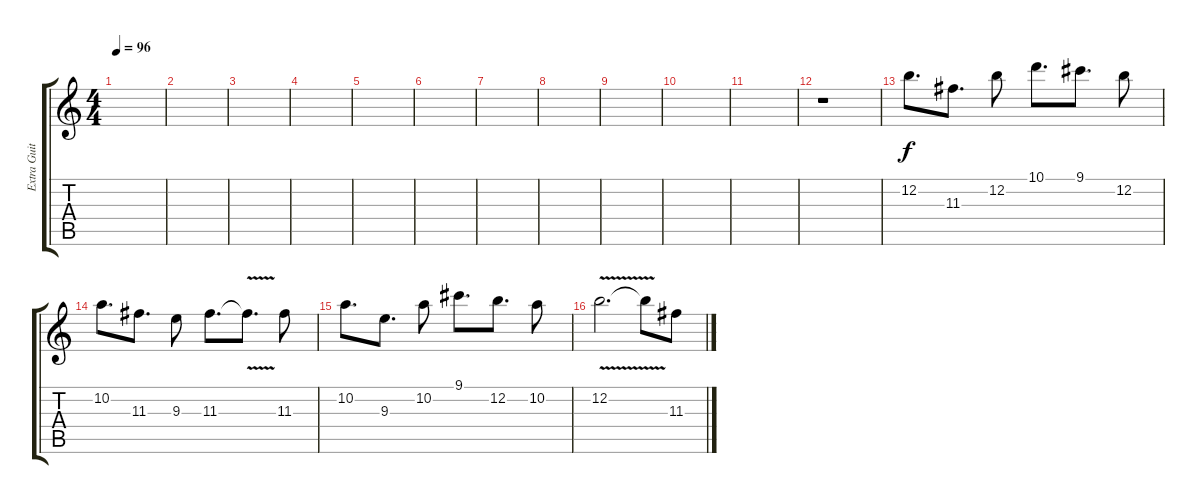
\track ("Extra Guitar #2" "Extra Guit") {instrument distortionguitar}
\staff {score tabs}
\tuning (E4 B3 G3 D3 A2 E2) {hide}
\ts (4 4)
\tempo 96
\clef g2
\ks c
|
|
|
|
|
|
|
|
|
|
|
r.1 |
12.2.8{d} 11.3.8{d} 12.2.8 10.1.8{d} 9.1.8{d} 12.2.8 |
10.2.8{d} 11.3.8{d} 9.3.8 11.3.8{d} 11.3{v t}.8{d} 11.3.8 |
10.2.8{d} 9.3.8{d} 10.2.8 9.1.8{d} 12.2.8{d} 10.2.8 |
12.2{v}.2{d} 12.2{v t}.8 11.3.8
